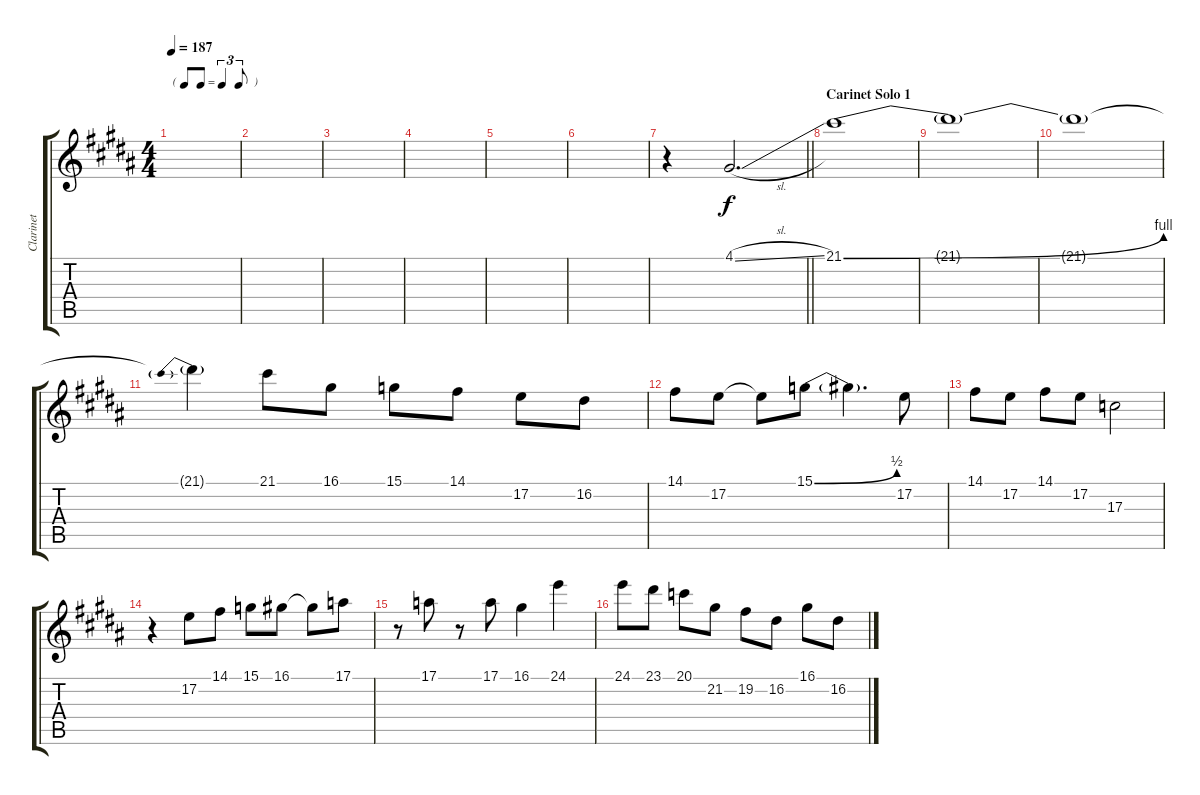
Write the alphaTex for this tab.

\track ("Clarinet" "Clarinet") {instrument clarinet}
\staff {score tabs}
\tuning (E4 B3 G3 D3 A2 E2) {hide}
\ts (4 4)
\tf triplet8th
\tempo 187
\clef g2
\ks b
|
|
|
|
|
|
\barLineRight lightlight
r.4 4.1{sl}.2{d} |
\section ("" "Carinet Solo 1")
21.1{be (bend 0 0 60 4)}.1 |
21.1{t}.1 |
21.1{t}.1 |
21.1{be (prebend 0 4 60 4) t}.4 21.1.8 16.1.8 15.1.8 14.1.8 17.2.8 16.2.8 |
14.1.8 17.2.8 17.2{t}.8 15.1{be (bend 0 0 60 2)}.8 15.1{t}.4{d} 17.2.8 |
14.1.8 17.2.8 14.1.8 17.2.8 17.3.2 |
r.4 17.2.8 14.1.8 15.1.8 16.1.8 16.1{t}.8 17.1.8 |
r.8 17.1.8 r.8 17.1.8 16.1.4 24.1.4 |
24.1.8 23.1.8 20.1.8 21.2.8 19.2.8 16.2.8 16.1.8 16.2.8
